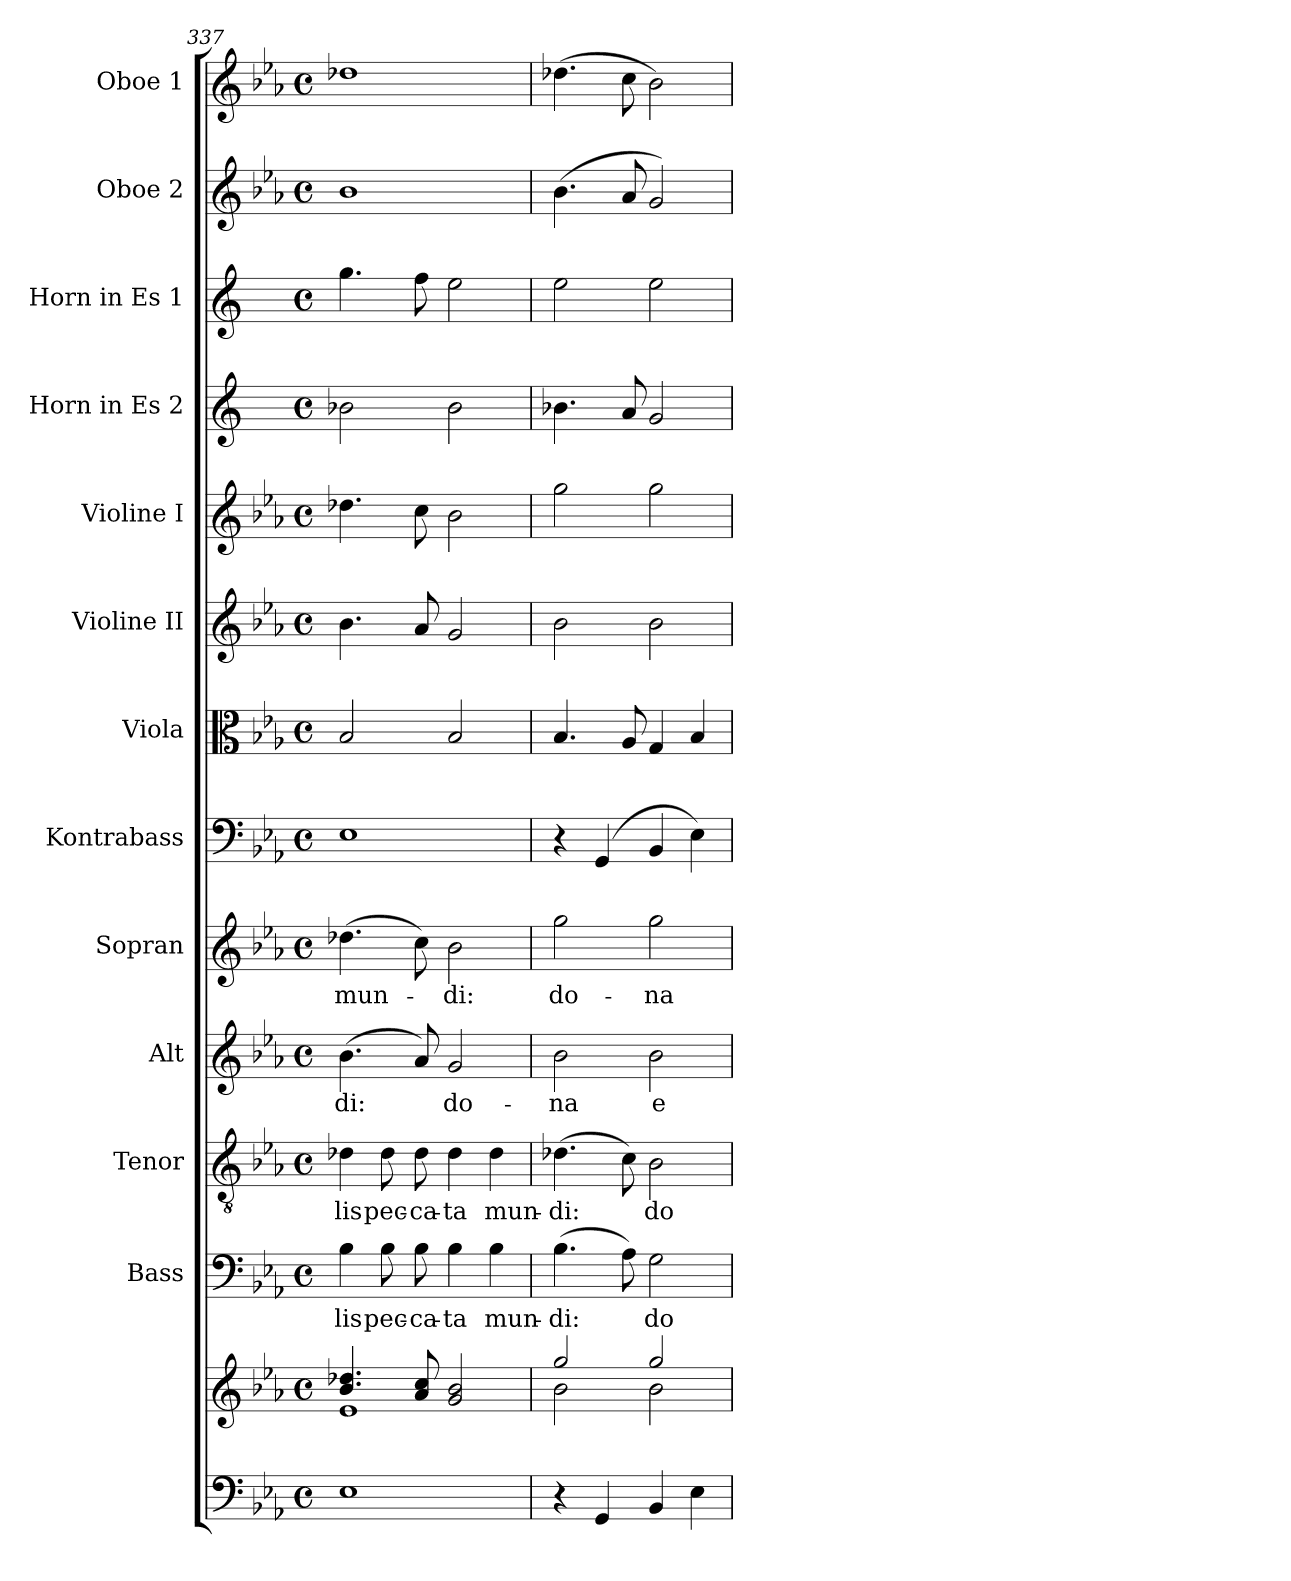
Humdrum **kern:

**kern	**kern	**kern	**text	**kern	**text	**kern	**text	**kern	**text	**kern	**kern	**kern	**kern	**kern	**kern	**kern	**kern
*part13	*part13	*part12	*part12	*part11	*part11	*part10	*part10	*part9	*part9	*part8	*part7	*part6	*part5	*part4	*part3	*part2	*part1
*staff14	*staff13	*staff12	*staff12	*staff11	*staff11	*staff10	*staff10	*staff9	*staff9	*staff8	*staff7	*staff6	*staff5	*staff4	*staff3	*staff2	*staff1
*	*	*I"Bass	*	*I"Tenor	*	*I"Alt	*	*I"Sopran	*	*I"Kontrabass	*I"Viola	*I"Violine II	*I"Violine I	*I"Horn in Es 2	*I"Horn in Es 1	*I"Oboe 2	*I"Oboe 1
*	*	*I'B.	*	*I'T.	*	*I'A.	*	*I'S.	*	*I'Kb.	*I'Vla.	*I'Vl. II	*I'Vl. I	*I'Hr. 2	*I'Hr. 1	*I'Ob. 2	*I'Ob. 1
*clefF4	*clefG2	*clefF4	*	*clefGv2	*	*clefG2	*	*clefG2	*	*clefF4	*clefC3	*clefG2	*clefG2	*clefG2	*clefG2	*clefG2	*clefG2
*	*	*	*	*	*	*	*	*	*	*ITrd7c12	*	*	*	*ITrd5c9	*ITrd5c9	*	*
*k[b-e-a-]	*k[b-e-a-]	*k[b-e-a-]	*	*k[b-e-a-]	*	*k[b-e-a-]	*	*k[b-e-a-]	*	*k[b-e-a-]	*k[b-e-a-]	*k[b-e-a-]	*k[b-e-a-]	*k[b-e-a-]	*k[b-e-a-]	*k[b-e-a-]	*k[b-e-a-]
*E-:	*E-:	*E-:	*	*E-:	*	*E-:	*	*E-:	*	*E-:	*E-:	*E-:	*E-:	*E-:	*E-:	*E-:	*E-:
*M4/4	*M4/4	*M4/4	*	*M4/4	*	*M4/4	*	*M4/4	*	*M4/4	*M4/4	*M4/4	*M4/4	*M4/4	*M4/4	*M4/4	*M4/4
*met(c)	*met(c)	*met(c)	*	*met(c)	*	*met(c)	*	*met(c)	*	*met(c)	*met(c)	*met(c)	*met(c)	*met(c)	*met(c)	*met(c)	*met(c)
=337	=337	=337	=337	=337	=337	=337	=337	=337	=337	=337	=337	=337	=337	=337	=337	=337	=337
*	*^	*	*	*	*	*	*	*	*	*	*	*	*	*	*	*	*
!	!	!	!	!LO:LY:b	!	!LO:LY:b	!	!LO:LY:b	!	!LO:LY:b	!	!	!	!	!	!	!	!
1E-	4.b-/ 4.dd-X/	1e-	4B-\	-lis	4d-X\	-lis	(>4.b-\	-di:	(>4.dd-X\	mun-	1EE-	2B-/	4.b-\	4.dd-X\	2d-X\	4.b-\	1b-	1dd-X
!	!	!	!	!LO:LY:b	!	!LO:LY:b	!	!	!	!	!	!	!	!	!	!	!	!
.	.	.	8B-\	pec-	8d-\	pec-	.	.	.	.	.	.	.	.	.	.	.	.
!	!	!	!	!LO:LY:b	!	!LO:LY:b	!	!	!	!	!	!	!	!	!	!	!	!
.	8a-/ 8cc/	.	8B-\	-ca-	8d-\	-ca-	8a-/)	.	8cc\)	.	.	.	8a-/	8cc\	.	8a-\	.	.
!	!	!	!	!LO:LY:b	!	!LO:LY:b	!	!LO:LY:b	!	!LO:LY:b	!	!	!	!	!	!	!	!
.	2g/ 2b-/	.	4B-\	-ta	4d-\	-ta	2g/	do-	2b-\	-di:	.	2B-/	2g/	2b-\	2d-\	2g\	.	.
!	!	!	!	!LO:LY:b	!	!LO:LY:b	!	!	!	!	!	!	!	!	!	!	!	!
.	.	.	4B-\	mun-	4d-\	mun-	.	.	.	.	.	.	.	.	.	.	.	.
!!LO:PB:g=z
=338	=338	=338	=338	=338	=338	=338	=338	=338	=338	=338	=338	=338	=338	=338	=338	=338	=338	=338
!	!	!	!	!LO:LY:b	!	!LO:LY:b	!	!LO:LY:b	!	!LO:LY:b	!	!	!	!	!	!	!	!
4r	2gg/	2b-\	(>4.B-\	-di:	(>4.d-X\	-di:	2b-\	-na	2gg\	do-	4r	4.B-/	2b-\	2gg\	4.d-X\	2g\	(>4.b-\	(>4.dd-X\
4GG/	.	.	.	.	.	.	.	.	.	.	(4GGG/	.	.	.	.	.	.	.
.	.	.	8A-\)	.	8c\)	.	.	.	.	.	.	8A-/	.	.	8c/	.	8a-/	8cc\
!	!	!	!	!LO:LY:b	!	!LO:LY:b	!	!LO:LY:b	!	!LO:LY:b	!	!	!	!	!	!	!	!
4BB-/	2gg/	2b-\	2G\	do-	2B-\	do-	2b-\	e-	2gg\	-na	4BBB-/	4G/	2b-\	2gg\	2B-/	2g\	2g/)	2b-\)
4E-\	.	.	.	.	.	.	.	.	.	.	4EE-\)	4B-/	.	.	.	.	.	.
*	*v	*v	*	*	*	*	*	*	*	*	*	*	*	*	*	*	*	*
=	=	=	=	=	=	=	=	=	=	=	=	=	=	=	=	=	=
*-	*-	*-	*-	*-	*-	*-	*-	*-	*-	*-	*-	*-	*-	*-	*-	*-	*-
